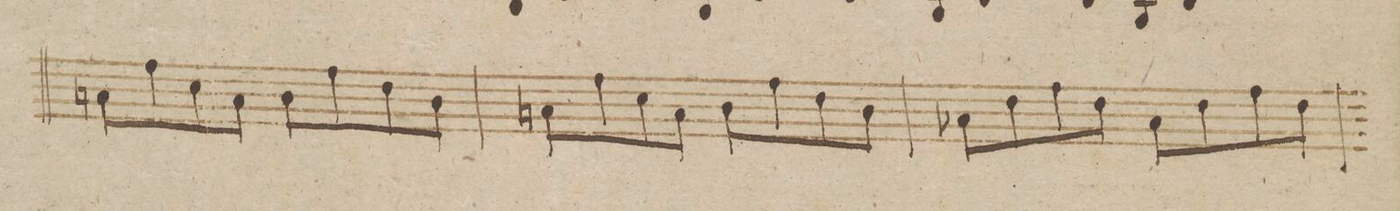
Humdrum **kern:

**kern	**dynam
*I"Viola.	*
*clefC3	*
*k[b-]	*
*met(c)	*
*M4/4	*
8Bn\L	.
8g\	.
8d\	.
8B\J	.
8c\L	.
8g\	.
8e\	.
8c\J	.
=53	=53
8Bn\L	.
8g\	.
8d\	.
8B\J	.
8c\L	.
8g\	.
8e\	.
8c\J	.
=54	=54
8B-X\L	.
8e\	.
8g\	.
8e\J	.
8B-\L	.
8e\	.
8g\	.
8e\J	.
=55	=55
*-	*-
